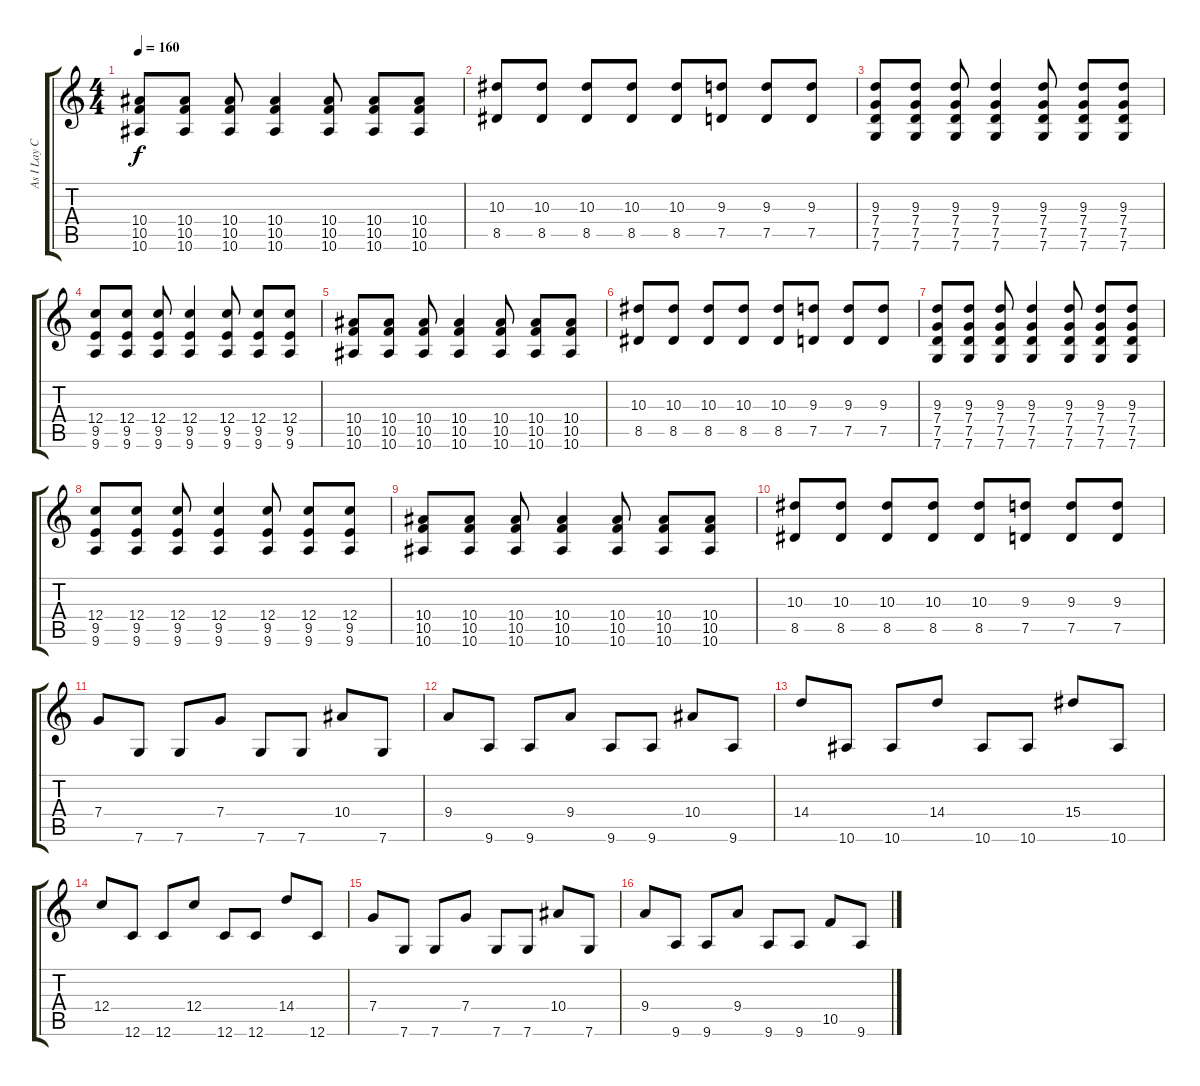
\track ("As I Lay Curtis" "As I Lay C") {instrument overdrivenguitar}
\staff {score tabs}
\tuning (D4 A3 F3 C3 G2 C2) {hide}
\ts (4 4)
\tempo 160
\clef g2
\ks c
(10.4 10.5 10.6).8{dy f} (10.4 10.5 10.6).8 (10.4 10.5 10.6).8 (10.4 10.5 10.6).4 (10.4 10.5 10.6).8 (10.4 10.5 10.6).8 (10.4 10.5 10.6).8 |
(10.3 8.5).8 (10.3 8.5).8 (10.3 8.5).8 (10.3 8.5).8 (10.3 8.5).8 (9.3 7.5).8 (9.3 7.5).8 (9.3 7.5).8 |
(9.3 7.4 7.5 7.6).8 (9.3 7.4 7.5 7.6).8 (9.3 7.4 7.5 7.6).8 (9.3 7.4 7.5 7.6).4 (9.3 7.4 7.5 7.6).8 (9.3 7.4 7.5 7.6).8 (9.3 7.4 7.5 7.6).8 |
(12.4 9.5 9.6).8 (12.4 9.5 9.6).8 (12.4 9.5 9.6).8 (12.4 9.5 9.6).4 (12.4 9.5 9.6).8 (12.4 9.5 9.6).8 (12.4 9.5 9.6).8 |
(10.4 10.5 10.6).8 (10.4 10.5 10.6).8 (10.4 10.5 10.6).8 (10.4 10.5 10.6).4 (10.4 10.5 10.6).8 (10.4 10.5 10.6).8 (10.4 10.5 10.6).8 |
(10.3 8.5).8 (10.3 8.5).8 (10.3 8.5).8 (10.3 8.5).8 (10.3 8.5).8 (9.3 7.5).8 (9.3 7.5).8 (9.3 7.5).8 |
(9.3 7.4 7.5 7.6).8 (9.3 7.4 7.5 7.6).8 (9.3 7.4 7.5 7.6).8 (9.3 7.4 7.5 7.6).4 (9.3 7.4 7.5 7.6).8 (9.3 7.4 7.5 7.6).8 (9.3 7.4 7.5 7.6).8 |
(12.4 9.5 9.6).8 (12.4 9.5 9.6).8 (12.4 9.5 9.6).8 (12.4 9.5 9.6).4 (12.4 9.5 9.6).8 (12.4 9.5 9.6).8 (12.4 9.5 9.6).8 |
(10.4 10.5 10.6).8 (10.4 10.5 10.6).8 (10.4 10.5 10.6).8 (10.4 10.5 10.6).4 (10.4 10.5 10.6).8 (10.4 10.5 10.6).8 (10.4 10.5 10.6).8 |
(10.3 8.5).8 (10.3 8.5).8 (10.3 8.5).8 (10.3 8.5).8 (10.3 8.5).8 (9.3 7.5).8 (9.3 7.5).8 (9.3 7.5).8 |
7.4.8 7.6.8 7.6.8 7.4.8 7.6.8 7.6.8 10.4.8 7.6.8 |
9.4.8 9.6.8 9.6.8 9.4.8 9.6.8 9.6.8 10.4.8 9.6.8 |
14.4.8 10.6.8 10.6.8 14.4.8 10.6.8 10.6.8 15.4.8 10.6.8 |
12.4.8 12.6.8 12.6.8 12.4.8 12.6.8 12.6.8 14.4.8 12.6.8 |
7.4.8 7.6.8 7.6.8 7.4.8 7.6.8 7.6.8 10.4.8 7.6.8 |
9.4.8 9.6.8 9.6.8 9.4.8 9.6.8 9.6.8 10.5.8 9.6.8
